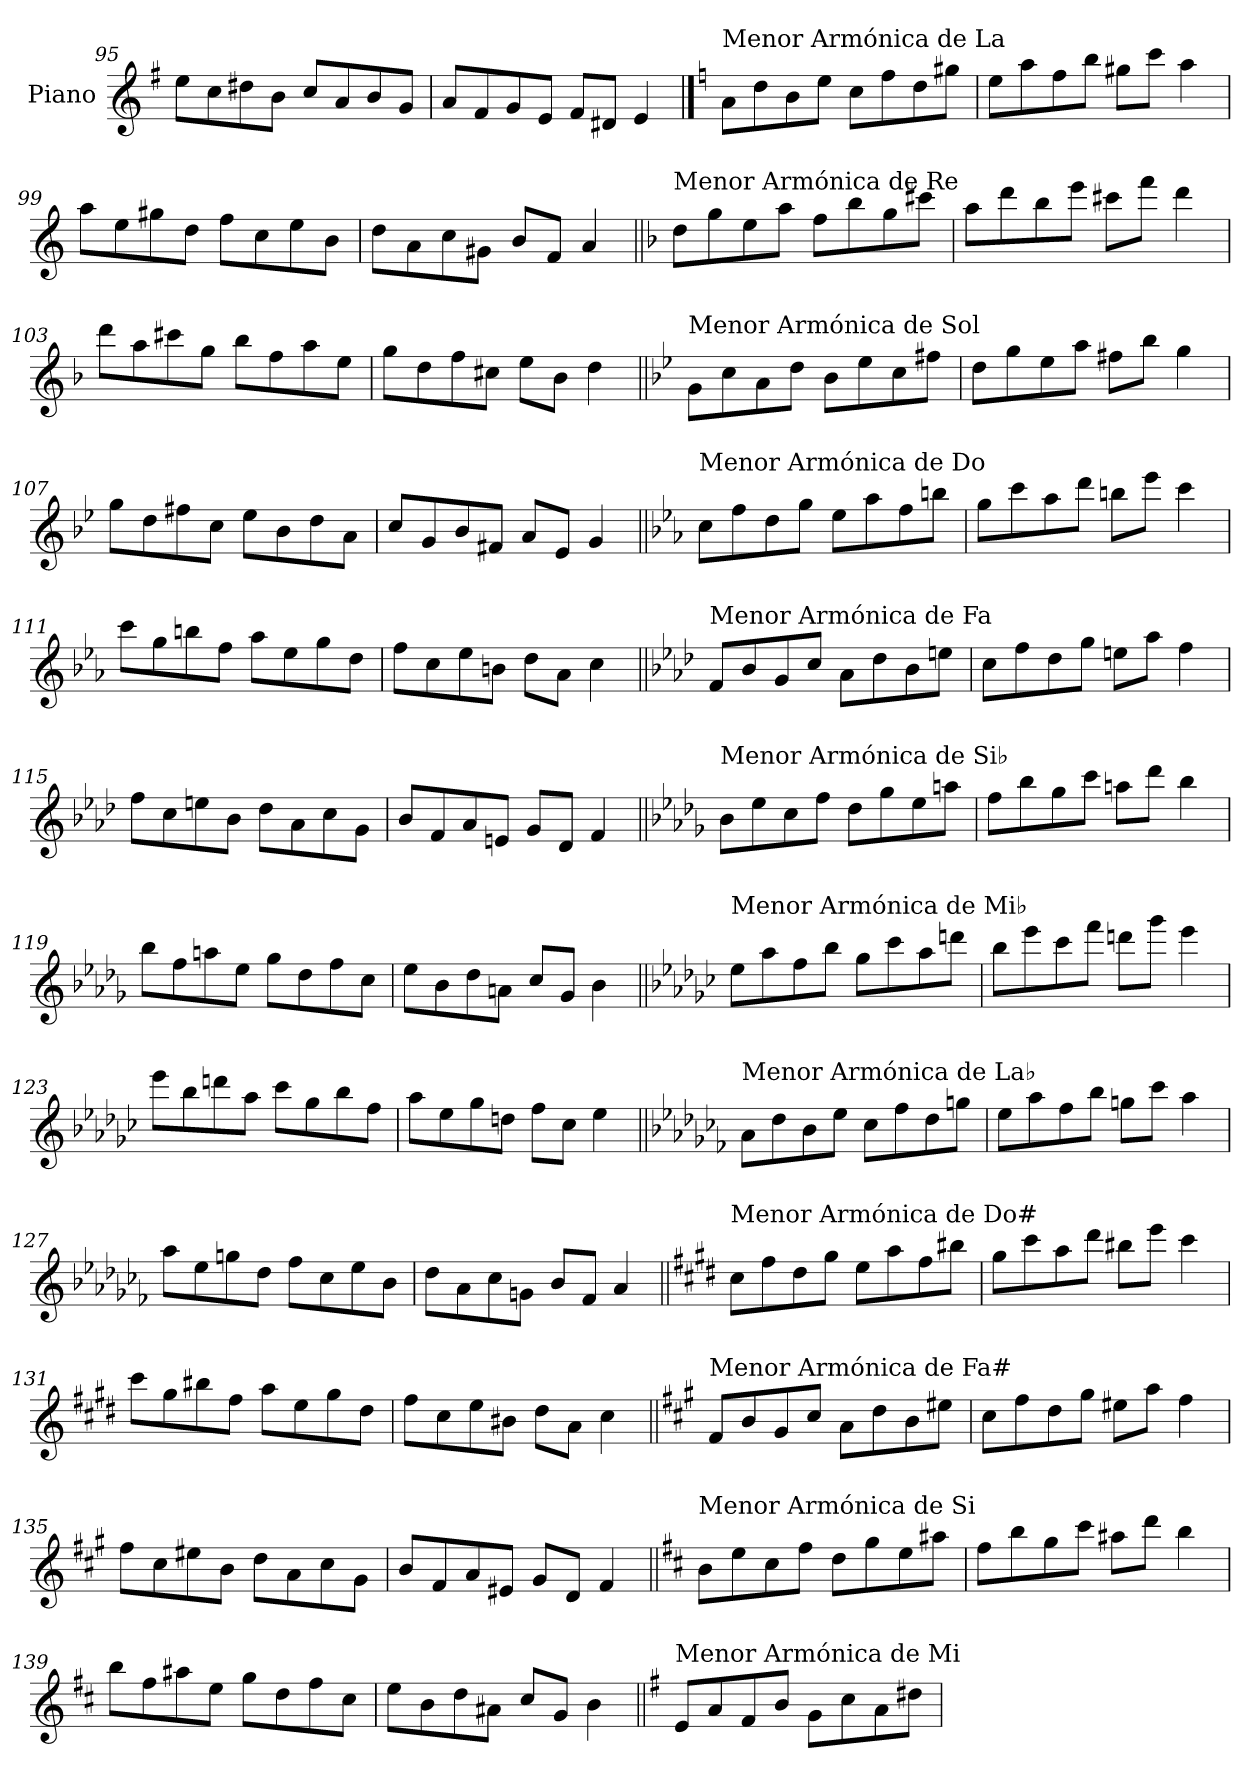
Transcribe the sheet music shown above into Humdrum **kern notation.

**kern
*part1
*staff1
*I"Piano
*I'Pno.
*clefG2
*k[f#]
=95
8ee\L
8cc\
8dd#X\
8b\J
8cc/L
8a/
8b/
8g/J
=96
8a/L
8f#/
8g/
8e/J
8f#/L
8d#X/J
4e/
!!LO:PB:g=z
==97
*k[]
!LO:TX:a:t=Menor Armónica de La
8a\L
8dd\
8b\
8ee\J
8cc\L
8ff\
8dd\
8gg#X\J
=98
8ee\L
8aa\
8ff\
8bb\J
8gg#X\L
8ccc\J
4aa\
=99
8aa\L
8ee\
8gg#X\
8dd\J
8ff\L
8cc\
8ee\
8b\J
=100
8dd\L
8a\
8cc\
8g#X\J
8b/L
8f/J
4a/
!!LO:LB:g=z
=101||
*k[b-]
!LO:TX:a:t=Menor Armónica de Re
8dd\L
8gg\
8ee\
8aa\J
8ff\L
8bb-\
8gg\
8ccc#X\J
=102
8aa\L
8ddd\
8bb-\
8eee\J
8ccc#X\L
8fff\J
4ddd\
=103
8ddd\L
8aa\
8ccc#X\
8gg\J
8bb-\L
8ff\
8aa\
8ee\J
=104
8gg\L
8dd\
8ff\
8cc#X\J
8ee\L
8b-\J
4dd\
!!LO:LB:g=z
=105||
*k[b-e-]
!LO:TX:a:t=Menor Armónica de Sol
8g\L
8cc\
8a\
8dd\J
8b-\L
8ee-\
8cc\
8ff#X\J
=106
8dd\L
8gg\
8ee-\
8aa\J
8ff#X\L
8bb-\J
4gg\
=107
8gg\L
8dd\
8ff#X\
8cc\J
8ee-\L
8b-\
8dd\
8a\J
=108
8cc/L
8g/
8b-/
8f#X/J
8a/L
8e-/J
4g/
!!LO:LB:g=z
=109||
*k[b-e-a-]
!LO:TX:a:t=Menor Armónica de Do
8cc\L
8ff\
8dd\
8gg\J
8ee-\L
8aa-\
8ff\
8bbn\J
=110
8gg\L
8ccc\
8aa-\
8ddd\J
8bbn\L
8eee-\J
4ccc\
=111
8ccc\L
8gg\
8bbn\
8ff\J
8aa-\L
8ee-\
8gg\
8dd\J
=112
8ff\L
8cc\
8ee-\
8bn\J
8dd\L
8a-\J
4cc\
!!LO:LB:g=z
=113||
*k[b-e-a-d-]
!LO:TX:a:t=Menor Armónica de Fa
8f/L
8b-/
8g/
8cc/J
8a-\L
8dd-\
8b-\
8een\J
=114
8cc\L
8ff\
8dd-\
8gg\J
8een\L
8aa-\J
4ff\
=115
8ff\L
8cc\
8een\
8b-\J
8dd-\L
8a-\
8cc\
8g\J
=116
8b-/L
8f/
8a-/
8en/J
8g/L
8d-/J
4f/
!!LO:LB:g=z
=117||
*k[b-e-a-d-g-]
!LO:TX:a:t=Menor Armónica de Si♭
8b-\L
8ee-\
8cc\
8ff\J
8dd-\L
8gg-\
8ee-\
8aan\J
=118
8ff\L
8bb-\
8gg-\
8ccc\J
8aan\L
8ddd-\J
4bb-\
=119
8bb-\L
8ff\
8aan\
8ee-\J
8gg-\L
8dd-\
8ff\
8cc\J
=120
8ee-\L
8b-\
8dd-\
8an\J
8cc/L
8g-/J
4b-\
!!LO:LB:g=z
=121||
*k[b-e-a-d-g-c-]
!LO:TX:a:t=Menor Armónica de Mi♭
8ee-\L
8aa-\
8ff\
8bb-\J
8gg-\L
8ccc-\
8aa-\
8dddn\J
=122
8bb-\L
8eee-\
8ccc-\
8fff\J
8dddn\L
8ggg-\J
4eee-\
=123
8eee-\L
8bb-\
8dddn\
8aa-\J
8ccc-\L
8gg-\
8bb-\
8ff\J
=124
8aa-\L
8ee-\
8gg-\
8ddn\J
8ff\L
8cc-\J
4ee-\
!!LO:LB:g=z
=125||
*k[b-e-a-d-g-c-f-]
!LO:TX:a:t=Menor Armónica de La♭
8a-\L
8dd-\
8b-\
8ee-\J
8cc-\L
8ff-\
8dd-\
8ggn\J
=126
8ee-\L
8aa-\
8ff-\
8bb-\J
8ggn\L
8ccc-\J
4aa-\
=127
8aa-\L
8ee-\
8ggn\
8dd-\J
8ff-\L
8cc-\
8ee-\
8b-\J
=128
8dd-\L
8a-\
8cc-\
8gn\J
8b-/L
8f-/J
4a-/
!!LO:LB:g=z
=129||
*k[f#c#g#d#]
!LO:TX:a:t=Menor Armónica de Do#
8cc#\L
8ff#\
8dd#\
8gg#\J
8ee\L
8aa\
8ff#\
8bb#X\J
=130
8gg#\L
8ccc#\
8aa\
8ddd#\J
8bb#X\L
8eee\J
4ccc#\
=131
8ccc#\L
8gg#\
8bb#X\
8ff#\J
8aa\L
8ee\
8gg#\
8dd#\J
=132
8ff#\L
8cc#\
8ee\
8b#X\J
8dd#\L
8a\J
4cc#\
!!LO:LB:g=z
=133||
*k[f#c#g#]
!LO:TX:a:t=Menor Armónica de Fa#
8f#/L
8b/
8g#/
8cc#/J
8a\L
8dd\
8b\
8ee#X\J
=134
8cc#\L
8ff#\
8dd\
8gg#\J
8ee#X\L
8aa\J
4ff#\
=135
8ff#\L
8cc#\
8ee#X\
8b\J
8dd\L
8a\
8cc#\
8g#\J
=136
8b/L
8f#/
8a/
8e#X/J
8g#/L
8d/J
4f#/
!!LO:LB:g=z
=137||
*k[f#c#]
!LO:TX:a:t=Menor Armónica de Si
8b\L
8ee\
8cc#\
8ff#\J
8dd\L
8gg\
8ee\
8aa#X\J
=138
8ff#\L
8bb\
8gg\
8ccc#\J
8aa#X\L
8ddd\J
4bb\
=139
8bb\L
8ff#\
8aa#X\
8ee\J
8gg\L
8dd\
8ff#\
8cc#\J
=140
8ee\L
8b\
8dd\
8a#X\J
8cc#/L
8g/J
4b\
!!LO:LB:g=z
=141||
*k[f#]
!LO:TX:a:t=Menor Armónica de Mi
8e/L
8a/
8f#/
8b/J
8g\L
8cc\
8a\
8dd#X\J
=
*-
